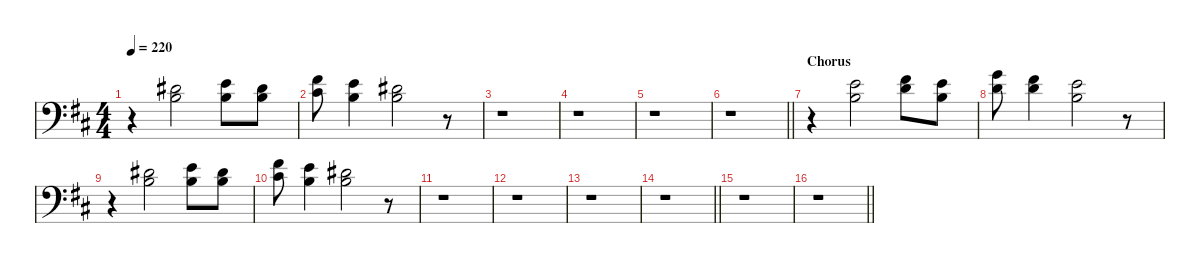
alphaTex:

\defaultSystemsLayout 4
\hideDynamics
\bracketExtendMode nobrackets
\singleTrackTrackNamePolicy hidden
\multiTrackTrackNamePolicy hidden
\otherSystemsTrackNameOrientation horizontal
\track ("Backing vocals" "tbn.") {defaultSystemsLayout 8 instrument trombone}
\staff {score}
\tuning (E4 B3 G3 D3 A2 E2)
\ts (4 4)
\tempo 220
\clef f4
\ks bminor
r.4{dy f beam Down} (8.3{acc #} 9.4{acc forcenatural}).2{beam Down} (9.3{acc forcenatural} 9.4{acc forcenatural}).8{beam Down} (8.3{acc #} 9.4{acc forcenatural}).8{beam Down} |
(11.3{acc #} 11.4{acc #}).8{beam Down} (9.3{acc forcenatural} 9.4{acc forcenatural}).4{beam Down} (8.3{acc #} 9.4{acc forcenatural}).2{beam Down} r.8{beam Down} |
r.1{beam Down} |
r.1{beam Down} |
r.1{beam Down} |
\barLineRight lightlight
r.1{beam Down} |
\section ("" "Chorus")
r.4{beam Down} (9.3{acc forcenatural} 9.4{acc forcenatural}).2{beam Down} (11.3{acc #} 12.4{acc forcenatural}).8{beam Down} (9.3{acc forcenatural} 9.4{acc forcenatural}).8{beam Down} |
(12.3{acc forcenatural} 12.4{acc forcenatural}).8{beam Down} (11.3{acc #} 12.4{acc forcenatural}).4{beam Down} (9.3{acc forcenatural} 9.4{acc forcenatural}).2{beam Down} r.8{beam Down} |
r.4{beam Down} (8.3{acc #} 9.4{acc forcenatural}).2{beam Down} (9.3{acc forcenatural} 9.4{acc forcenatural}).8{beam Down} (8.3{acc #} 9.4{acc forcenatural}).8{beam Down} |
(11.3{acc #} 11.4{acc #}).8{beam Down} (9.3{acc forcenatural} 9.4{acc forcenatural}).4{beam Down} (8.3{acc #} 9.4{acc forcenatural}).2{beam Down} r.8{beam Down} |
r.1{beam Down} |
r.1{beam Down} |
r.1{beam Down} |
\barLineRight lightlight
r.1{beam Down} |
r.1{beam Down} |
\barLineRight lightlight
r.1{beam Down}
